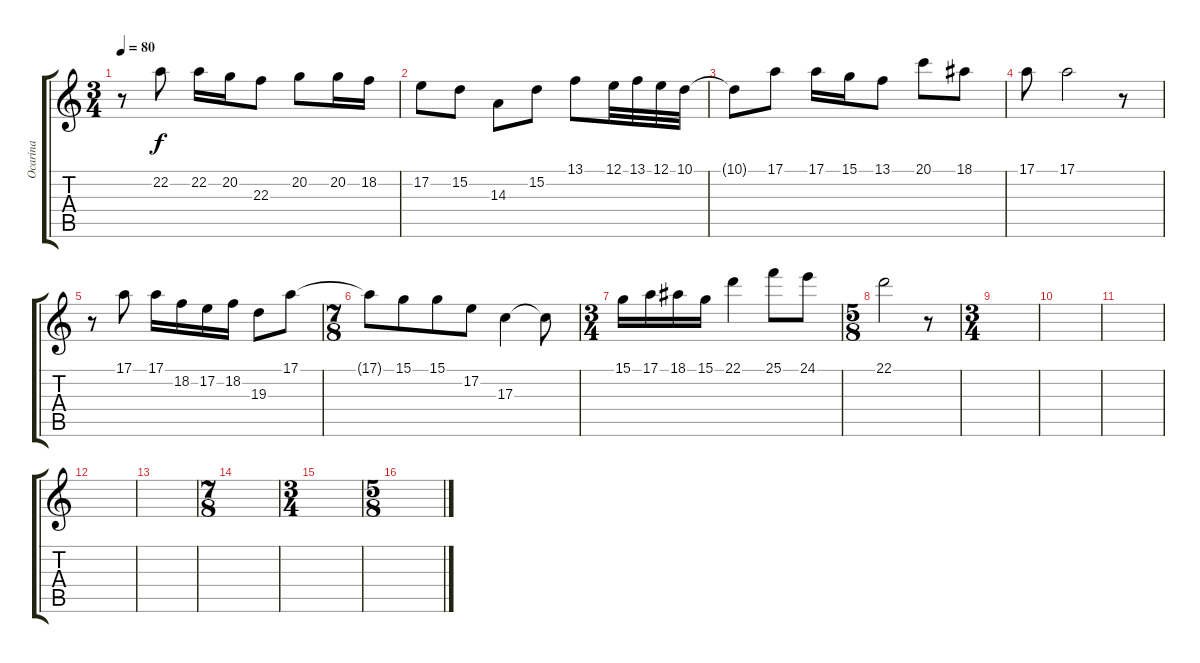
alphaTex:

\track ("Ocarina" "Ocarina") {instrument ocarina}
\staff {score tabs}
\tuning (E4 B3 G3 D3 A2 E2) {hide}
\ts (3 4)
\tempo 80
\clef g2
\ks c
r.8{dy f} 22.2.8 22.2.16 20.2.16 22.3.8 20.2.8 20.2.16 18.2.16 |
17.2.8 15.2.8 14.3.8 15.2.8 13.1.8 12.1.32 13.1.32 12.1.32 10.1.32 |
10.1{t}.8 17.1.8 17.1.16 15.1.16 13.1.8 20.1.8 18.1.8 |
17.1.8 17.1.2 r.8 |
r.8 17.1.8 17.1.16 18.2.16 17.2.16 18.2.16 19.3.8 17.1.8 |
\ts (7 8)
17.1{t}.8 15.1.8 15.1.8 17.2.8 17.3.4 17.3{t}.8 |
\ts (3 4)
15.1.16 17.1.16 18.1.16 15.1.16 22.1.4 25.1.8 24.1.8 |
\ts (5 8)
22.1.2 r.8 |
\ts (3 4)
|
|
|
|
|
\ts (7 8)
|
\ts (3 4)
|
\ts (5 8)
